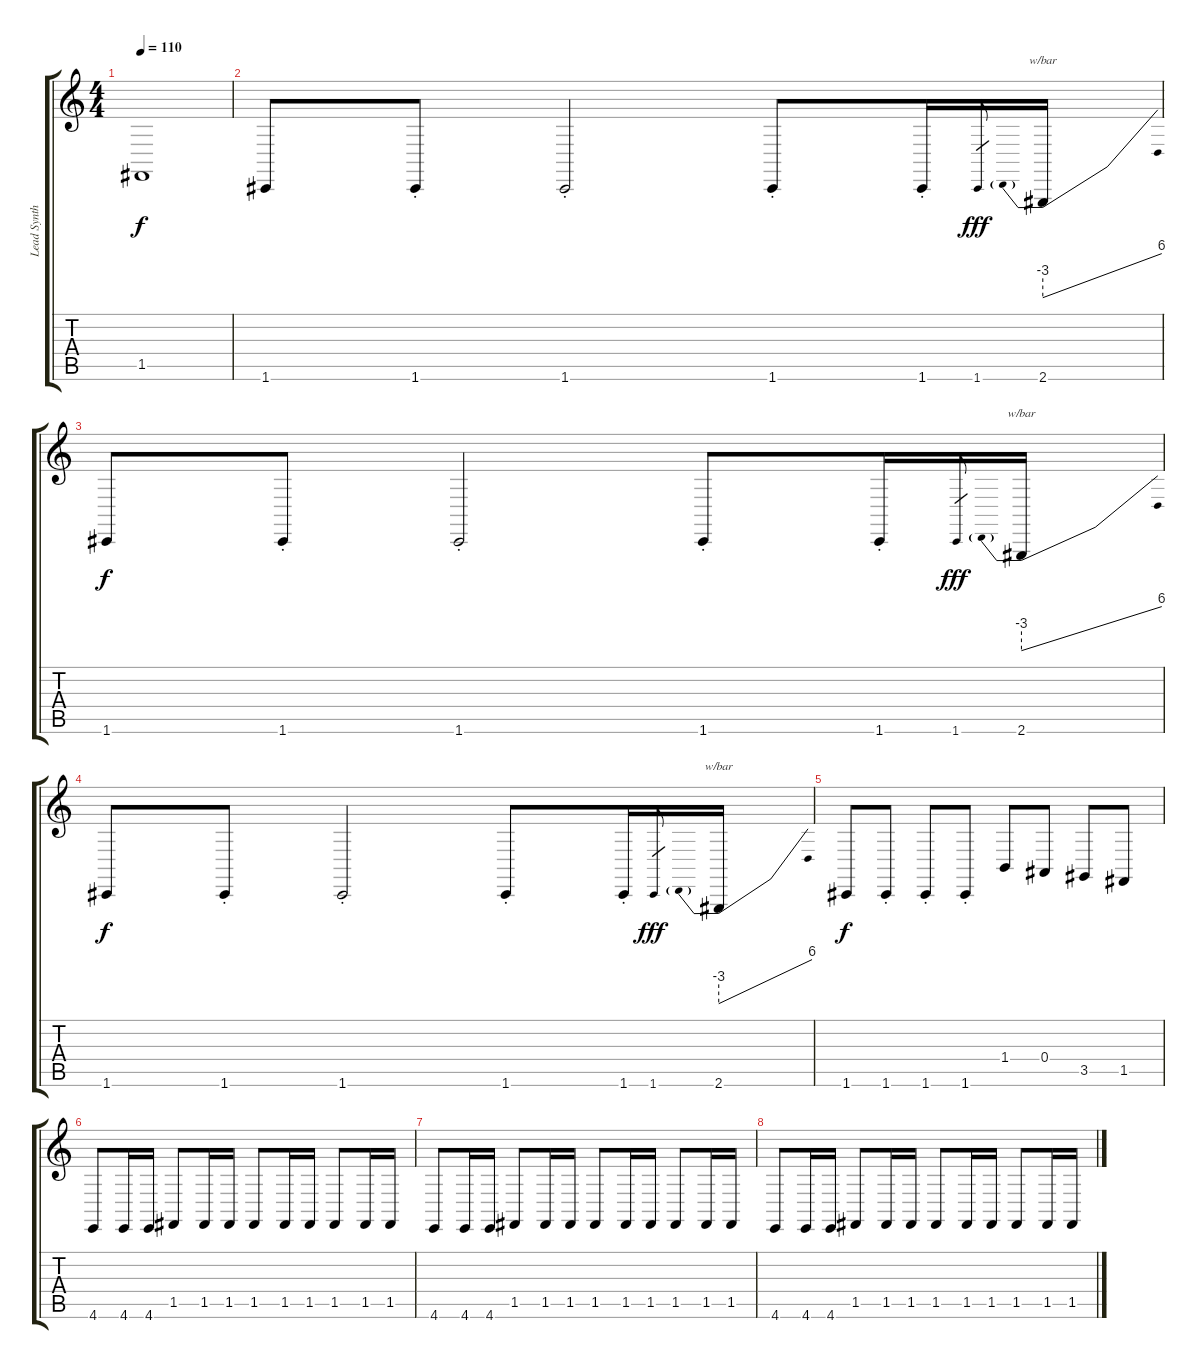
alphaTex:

\track ("Lead Synth" "Lead Synth") {instrument lead2sawtooth}
\staff {score tabs}
\tuning (Ab4 G3 Eb3 Bb2 F2 C2) {hide}
\ts (4 4)
\tempo 110
\clef g2
\ks c
1.5{t}.1{dy f} |
1.6.8 1.6{st}.8 1.6{st}.2 1.6{st}.8 1.6{st}.16 1.6.8{gr dy fff} 2.6.16{tbe (predivedive default 0 -12 60 24)} |
1.6.8{dy f} 1.6{st}.8 1.6{st}.2 1.6{st}.8 1.6{st}.16 1.6.8{gr dy fff} 2.6.16{tbe (predivedive default 0 -12 60 24)} |
1.6.8{dy f} 1.6{st}.8 1.6{st}.2 1.6{st}.8 1.6{st}.16 1.6.8{gr dy fff} 2.6.16{tbe (predivedive default 0 -12 60 24)} |
1.6.8{dy f} 1.6{st}.8 1.6{st}.8 1.6{st}.8 1.4.8{volume 16 instrument lead2sawtooth} 0.4.8 3.5.8 1.5.8 |
4.6.8 4.6.16 4.6.16 1.5.8 1.5.16 1.5.16 1.5.8 1.5.16 1.5.16 1.5.8 1.5.16 1.5.16 |
4.6.8 4.6.16 4.6.16 1.5.8 1.5.16 1.5.16 1.5.8 1.5.16 1.5.16 1.5.8 1.5.16 1.5.16 |
4.6.8 4.6.16 4.6.16 1.5.8 1.5.16 1.5.16 1.5.8 1.5.16 1.5.16 1.5.8 1.5.16 1.5.16
